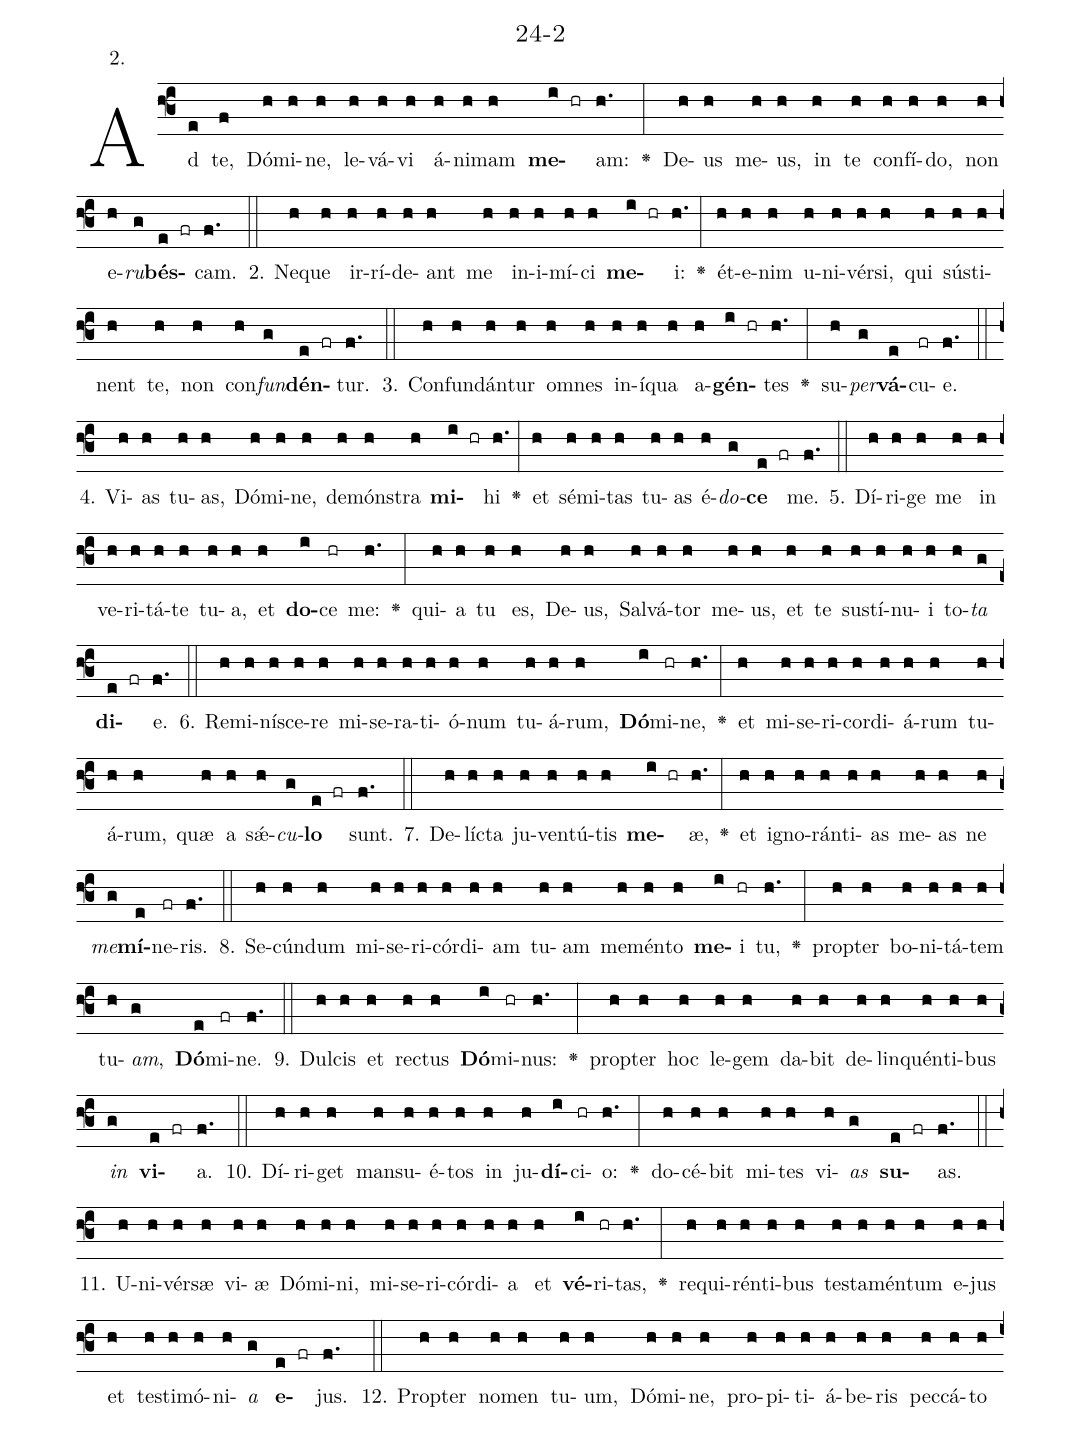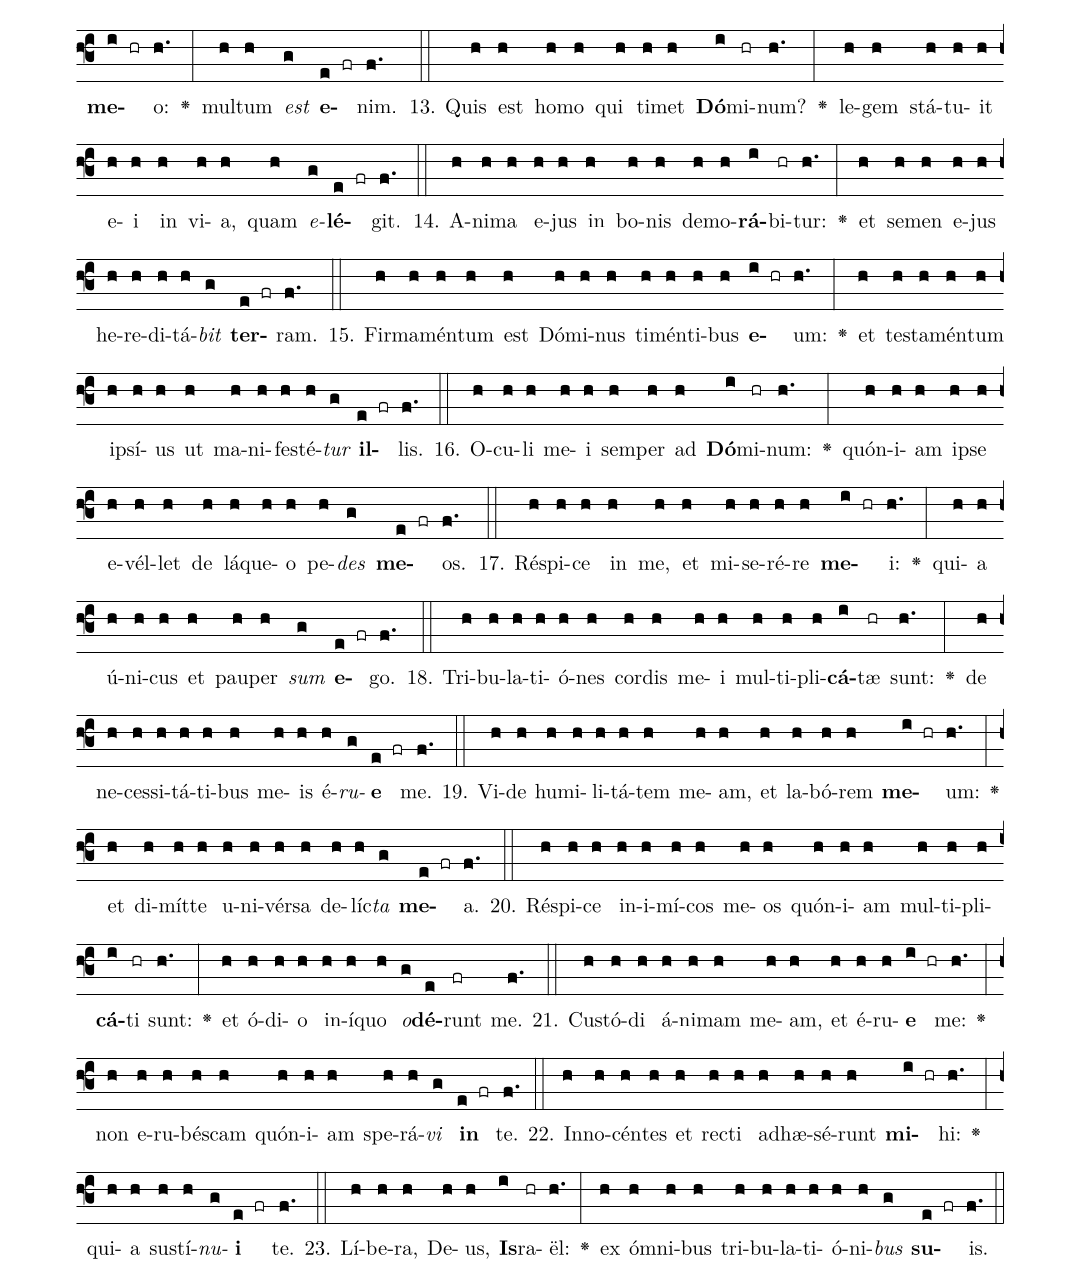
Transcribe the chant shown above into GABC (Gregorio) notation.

name: 24-2;
annotation: 2.;
%%
(f3)Ad(e) te,(f) Dó(h)mi(h)ne,(h) le(h)vá(h)vi(h) á(h)ni(h)mam(h) <b>me</b>(i hr)am:(h.) <v>\greheightstar</v>(:) De(h)us(h) me(h)us,(h) in(h) te(h) con(h)fí(h)do,(h) non(h) e(h)<i>ru</i>(g)<b>bés</b>(e fr)cam.(f.) (::)
2. Ne(h)que(h) ir(h)rí(h)de(h)ant(h) me(h) in(h)i(h)mí(h)ci(h) <b>me</b>(i hr)i:(h.) <v>\greheightstar</v>(:) ét(h)e(h)nim(h) u(h)ni(h)vér(h)si,(h) qui(h) sús(h)ti(h)nent(h) te,(h) non(h) con(h)<i>fun</i>(g)<b>dén</b>(e fr)tur.(f.) (::)
3. Con(h)fun(h)dán(h)tur(h) om(h)nes(h) in(h)í(h)qua(h) a(h)<b>gén</b>(i hr)tes(h.) <v>\greheightstar</v>(:) su(h)<i>per</i>(g)<b>vá</b>(e)cu(fr)e.(f.) (::)
4. Vi(h)as(h) tu(h)as,(h) Dó(h)mi(h)ne,(h) de(h)móns(h)tra(h) <b>mi</b>(i hr)hi(h.) <v>\greheightstar</v>(:) et(h) sé(h)mi(h)tas(h) tu(h)as(h) é(h)<i>do</i>(g)<b>ce</b>(e fr) me.(f.) (::)
5. Dí(h)ri(h)ge(h) me(h) in(h) ve(h)ri(h)tá(h)te(h) tu(h)a,(h) et(h) <b>do</b>(i)ce(hr) me:(h.) <v>\greheightstar</v>(:) qui(h)a(h) tu(h) es,(h) De(h)us,(h) Sal(h)vá(h)tor(h) me(h)us,(h) et(h) te(h) sus(h)tí(h)nu(h)i(h) to(h)<i>ta</i>(g) <b>di</b>(e fr)e.(f.) (::)
6. Re(h)mi(h)ní(h)sce(h)re(h) mi(h)se(h)ra(h)ti(h)ó(h)num(h) tu(h)á(h)rum,(h) <b>Dó</b>(i)mi(hr)ne,(h.) <v>\greheightstar</v>(:) et(h) mi(h)se(h)ri(h)cor(h)di(h)á(h)rum(h) tu(h)á(h)rum,(h) quæ(h) a(h) sǽ(h)<i>cu</i>(g)<b>lo</b>(e fr) sunt.(f.) (::)
7. De(h)líc(h)ta(h) ju(h)ven(h)tú(h)tis(h) <b>me</b>(i hr)æ,(h.) <v>\greheightstar</v>(:) et(h) i(h)gno(h)rán(h)ti(h)as(h) me(h)as(h) ne(h) <i>me</i>(g)<b>mí</b>(e)ne(fr)ris.(f.) (::)
8. Se(h)cún(h)dum(h) mi(h)se(h)ri(h)cór(h)di(h)am(h) tu(h)am(h) me(h)mén(h)to(h) <b>me</b>(i)i(hr) tu,(h.) <v>\greheightstar</v>(:) prop(h)ter(h) bo(h)ni(h)tá(h)tem(h) tu(h)<i>am</i>,(g) <b>Dó</b>(e)mi(fr)ne.(f.) (::)
9. Dul(h)cis(h) et(h) rec(h)tus(h) <b>Dó</b>(i)mi(hr)nus:(h.) <v>\greheightstar</v>(:) prop(h)ter(h) hoc(h) le(h)gem(h) da(h)bit(h) de(h)lin(h)quén(h)ti(h)bus(h) <i>in</i>(g) <b>vi</b>(e fr)a.(f.) (::)
10. Dí(h)ri(h)get(h) man(h)su(h)é(h)tos(h) in(h) ju(h)<b>dí</b>(i)ci(hr)o:(h.) <v>\greheightstar</v>(:) do(h)cé(h)bit(h) mi(h)tes(h) vi(h)<i>as</i>(g) <b>su</b>(e fr)as.(f.) (::)
11. U(h)ni(h)vér(h)sæ(h) vi(h)æ(h) Dó(h)mi(h)ni,(h) mi(h)se(h)ri(h)cór(h)di(h)a(h) et(h) <b>vé</b>(i)ri(hr)tas,(h.) <v>\greheightstar</v>(:) re(h)qui(h)rén(h)ti(h)bus(h) tes(h)ta(h)mén(h)tum(h) e(h)jus(h) et(h) tes(h)ti(h)mó(h)ni(h)<i>a</i>(g) <b>e</b>(e fr)jus.(f.) (::)
12. Prop(h)ter(h) no(h)men(h) tu(h)um,(h) Dó(h)mi(h)ne,(h) pro(h)pi(h)ti(h)á(h)be(h)ris(h) pec(h)cá(h)to(h) <b>me</b>(i hr)o:(h.) <v>\greheightstar</v>(:) mul(h)tum(h) <i>est</i>(g) <b>e</b>(e fr)nim.(f.) (::)
13. Quis(h) est(h) ho(h)mo(h) qui(h) ti(h)met(h) <b>Dó</b>(i)mi(hr)num?(h.) <v>\greheightstar</v>(:) le(h)gem(h) stá(h)tu(h)it(h) e(h)i(h) in(h) vi(h)a,(h) quam(h) <i>e</i>(g)<b>lé</b>(e fr)git.(f.) (::)
14. A(h)ni(h)ma(h) e(h)jus(h) in(h) bo(h)nis(h) de(h)mo(h)<b>rá</b>(i)bi(hr)tur:(h.) <v>\greheightstar</v>(:) et(h) se(h)men(h) e(h)jus(h) he(h)re(h)di(h)tá(h)<i>bit</i>(g) <b>ter</b>(e fr)ram.(f.) (::)
15. Fir(h)ma(h)mén(h)tum(h) est(h) Dó(h)mi(h)nus(h) ti(h)mén(h)ti(h)bus(h) <b>e</b>(i hr)um:(h.) <v>\greheightstar</v>(:) et(h) tes(h)ta(h)mén(h)tum(h) ip(h)sí(h)us(h) ut(h) ma(h)ni(h)fes(h)té(h)<i>tur</i>(g) <b>il</b>(e fr)lis.(f.) (::)
16. O(h)cu(h)li(h) me(h)i(h) sem(h)per(h) ad(h) <b>Dó</b>(i)mi(hr)num:(h.) <v>\greheightstar</v>(:) quón(h)i(h)am(h) ip(h)se(h) e(h)vél(h)let(h) de(h) lá(h)que(h)o(h) pe(h)<i>des</i>(g) <b>me</b>(e fr)os.(f.) (::)
17. Ré(h)spi(h)ce(h) in(h) me,(h) et(h) mi(h)se(h)ré(h)re(h) <b>me</b>(i hr)i:(h.) <v>\greheightstar</v>(:) qui(h)a(h) ú(h)ni(h)cus(h) et(h) pau(h)per(h) <i>sum</i>(g) <b>e</b>(e fr)go.(f.) (::)
18. Tri(h)bu(h)la(h)ti(h)ó(h)nes(h) cor(h)dis(h) me(h)i(h) mul(h)ti(h)pli(h)<b>cá</b>(i)tæ(hr) sunt:(h.) <v>\greheightstar</v>(:) de(h) ne(h)ces(h)si(h)tá(h)ti(h)bus(h) me(h)is(h) é(h)<i>ru</i>(g)<b>e</b>(e fr) me.(f.) (::)
19. Vi(h)de(h) hu(h)mi(h)li(h)tá(h)tem(h) me(h)am,(h) et(h) la(h)bó(h)rem(h) <b>me</b>(i hr)um:(h.) <v>\greheightstar</v>(:) et(h) di(h)mít(h)te(h) u(h)ni(h)vér(h)sa(h) de(h)líc(h)<i>ta</i>(g) <b>me</b>(e fr)a.(f.) (::)
20. Ré(h)spi(h)ce(h) in(h)i(h)mí(h)cos(h) me(h)os(h) quón(h)i(h)am(h) mul(h)ti(h)pli(h)<b>cá</b>(i)ti(hr) sunt:(h.) <v>\greheightstar</v>(:) et(h) ó(h)di(h)o(h) in(h)í(h)quo(h) <i>o</i>(g)<b>dé</b>(e)runt(fr) me.(f.) (::)
21. Cus(h)tó(h)di(h) á(h)ni(h)mam(h) me(h)am,(h) et(h) é(h)ru(h)<b>e</b>(i hr) me:(h.) <v>\greheightstar</v>(:) non(h) e(h)ru(h)bés(h)cam(h) quón(h)i(h)am(h) spe(h)rá(h)<i>vi</i>(g) <b>in</b>(e fr) te.(f.) (::)
22. In(h)no(h)cén(h)tes(h) et(h) rec(h)ti(h) ad(h)hæ(h)sé(h)runt(h) <b>mi</b>(i hr)hi:(h.) <v>\greheightstar</v>(:) qui(h)a(h) sus(h)tí(h)<i>nu</i>(g)<b>i</b>(e fr) te.(f.) (::)
23. Lí(h)be(h)ra,(h) De(h)us,(h) <b>Is</b>(i)ra(hr)ël:(h.) <v>\greheightstar</v>(:) ex(h) óm(h)ni(h)bus(h) tri(h)bu(h)la(h)ti(h)ó(h)ni(h)<i>bus</i>(g) <b>su</b>(e fr)is.(f.) (::)
